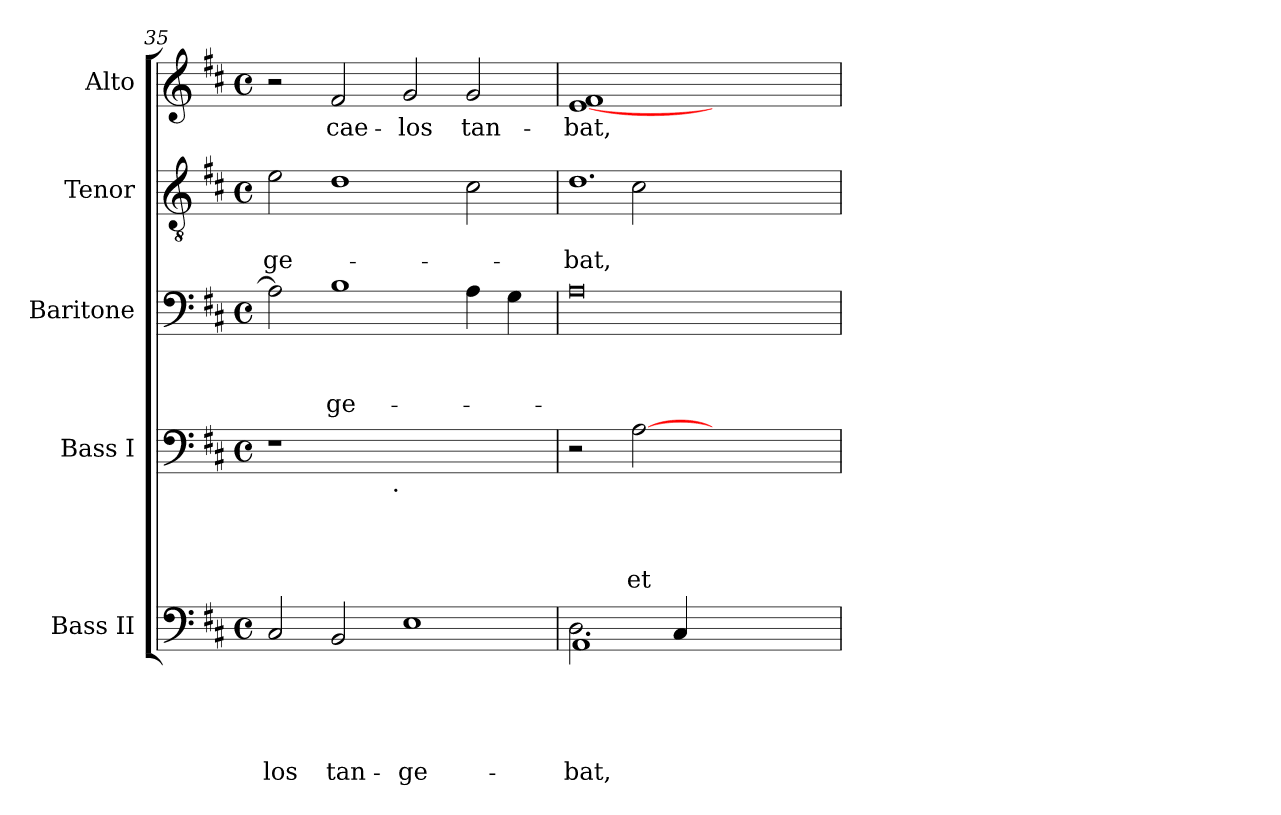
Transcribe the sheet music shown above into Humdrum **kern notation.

**kern	**text	**text	**text	**text	**text	**kern	**text	**text	**text	**text	**kern	**text	**text	**text	**kern	**text	**text	**kern	**text
*part5	*part5	*part5	*part5	*part5	*part5	*part4	*part4	*part4	*part4	*part4	*part3	*part3	*part3	*part3	*part2	*part2	*part2	*part1	*part1
*staff5	*staff5	*staff5	*staff5	*staff5	*staff5	*staff4	*staff4	*staff4	*staff4	*staff4	*staff3	*staff3	*staff3	*staff3	*staff2	*staff2	*staff2	*staff1	*staff1
*I"Bass II	*	*	*	*	*	*I"Bass I	*	*	*	*	*I"Baritone	*	*	*	*I"Tenor	*	*	*I"Alto	*
*clefF4	*	*	*	*	*	*clefF4	*	*	*	*	*clefF4	*	*	*	*clefGv2	*	*	*clefG2	*
*k[f#c#]	*	*	*	*	*	*k[f#c#]	*	*	*	*	*k[f#c#]	*	*	*	*k[f#c#]	*	*	*k[f#c#]	*
*D:	*	*	*	*	*	*D:	*	*	*	*	*D:	*	*	*	*D:	*	*	*D:	*
*M4/4	*	*	*	*	*	*M4/4	*	*	*	*	*M4/4	*	*	*	*M4/4	*	*	*M4/4	*
*met(c)	*	*	*	*	*	*met(c)	*	*	*	*	*met(c)	*	*	*	*met(c)	*	*	*met(c)	*
=35	=35	=35	=35	=35	=35	=35	=35	=35	=35	=35	=35	=35	=35	=35	=35	=35	=35	=35	=35
!	!	!	!	!	!LO:LY:b	!	!	!	!	!	!	!	!	!	!	!	!LO:LY:b	!	!
*	*	*	*	*	*	*^	*	*	*	*	*	*	*	*	*	*	*	*	*
2C#/	.	.	.	.	-los	1r	2ryy	.	.	.	.	2A\]	.	.	.	2e\	.	-ge-	2r	.
!	!	!	!	!	!LO:LY:b	!	!	!	!	!	!	!	!	!	!LO:LY:b	!	!	!	!	!LO:LY:b
2BB/	.	.	.	.	tan-	.	4...ryy	.	.	.	.	1B	.	.	-ge-	1d	.	.	2f#/	cae-
!	!	!	!	!	!	!	!LO:TX:b:t=.	!	!	!	!	!	!	!	!	!	!	!	!	!
.	.	.	.	.	.	.	1ryy	.	.	.	.	.	.	.	.	.	.	.	.	.
!	!	!	!	!	!LO:LY:b	!	!	!	!	!	!	!	!	!	!	!	!	!	!	!LO:LY:b
1E	.	.	.	.	-ge-	1ryy	.	.	.	.	.	.	.	.	.	.	.	.	2g/	-los
!	!	!	!	!	!	!	!	!	!	!	!	!	!	!	!	!	!	!	!	!LO:LY:b
.	.	.	.	.	.	.	.	.	.	.	.	4A\	.	.	.	2c#\	.	.	2g/	tan-
.	.	.	.	.	.	.	.	.	.	.	.	4G\	.	.	.	.	.	.	.	.
.	.	.	.	.	.	.	32ryy	.	.	.	.	.	.	.	.	.	.	.	.	.
=36	=36	=36	=36	=36	=36	=36	=36	=36	=36	=36	=36	=36	=36	=36	=36	=36	=36	=36	=36	=36
!	!	!	!	!	!LO:LY:b	!	!	!	!	!	!	!	!	!	!	!	!	!LO:LY:b	!	!LO:LY:b
*^	*	*	*	*	*	*v	*v	*	*	*	*	*	*	*	*	*^	*	*	*	*
2.D\	1AA	.	.	.	.	-bat,	2r	.	.	.	.	0A	.	.	.	1.d	2ryy	.	-bat,	[>1e 1f#	-bat,
!	!	!	!	!	!	!	!	!	!	!	!LO:LY:b	!	!	!	!	!	!	!	!	!	!
.	.	.	.	.	.	.	[>2A\	.	.	.	et	.	.	.	.	.	2c#\	.	.	.	.
4C#/	.	.	.	.	.	.	.	.	.	.	.	.	.	.	.	.	.	.	.	.	.
1ryy	1ryy	.	.	.	.	.	1ryy	.	.	.	.	.	.	.	.	.	2ryy	.	.	1ryy	.
.	.	.	.	.	.	.	.	.	.	.	.	.	.	.	.	2ryy	2ryy	.	.	.	.
*v	*v	*	*	*	*	*	*	*	*	*	*	*	*	*	*	*v	*v	*	*	*	*
=	=	=	=	=	=	=	=	=	=	=	=	=	=	=	=	=	=	=	=
*-	*-	*-	*-	*-	*-	*-	*-	*-	*-	*-	*-	*-	*-	*-	*-	*-	*-	*-	*-
